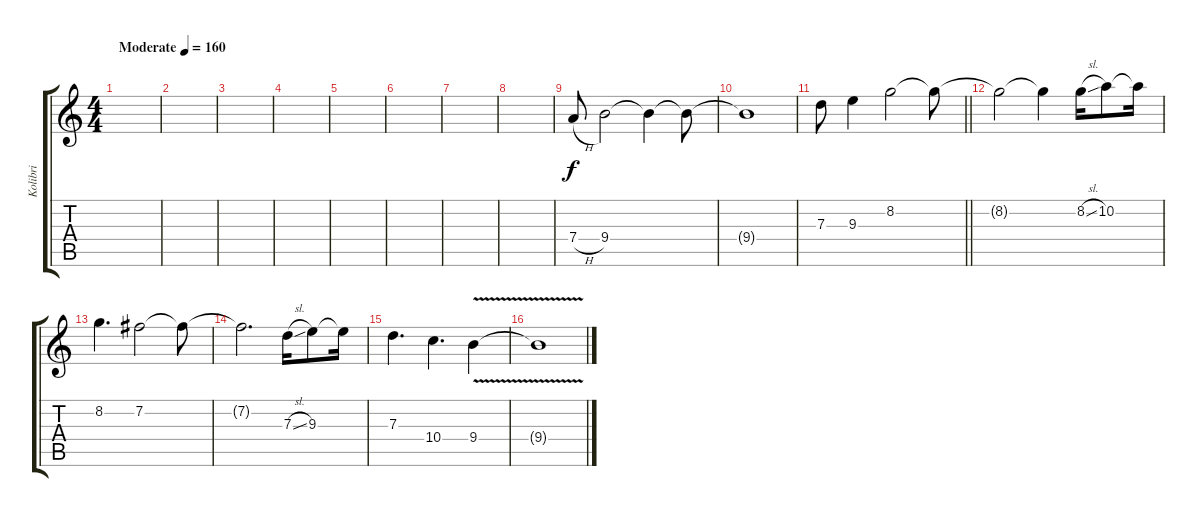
\track ("Kolibri" "Kolibri") {instrument distortionguitar}
\staff {score tabs}
\tuning (E4 B3 G3 D3 A2 E2) {hide}
\ts (4 4)
\tempo (160 "Moderate")
\clef g2
\ks c
|
|
|
|
|
|
|
|
7.4{h}.8 9.4.2 9.4{t}.4 9.4{t}.8 |
9.4{t}.1 |
\barLineRight lightlight
7.3.8 9.3.4 8.2.2 8.2{t}.8 |
\section ("" "")
8.2{t}.2 8.2{t}.4 8.2{sl}.16 10.2.8 10.2{t}.16 |
8.2.4{d} 7.2.2 7.2{t}.8 |
7.2{t}.2{d} 7.3{sl}.16 9.3.8 9.3{t}.16 |
7.3.4{d} 10.4.4{d} 9.4{v}.4 |
9.4{t}.1
